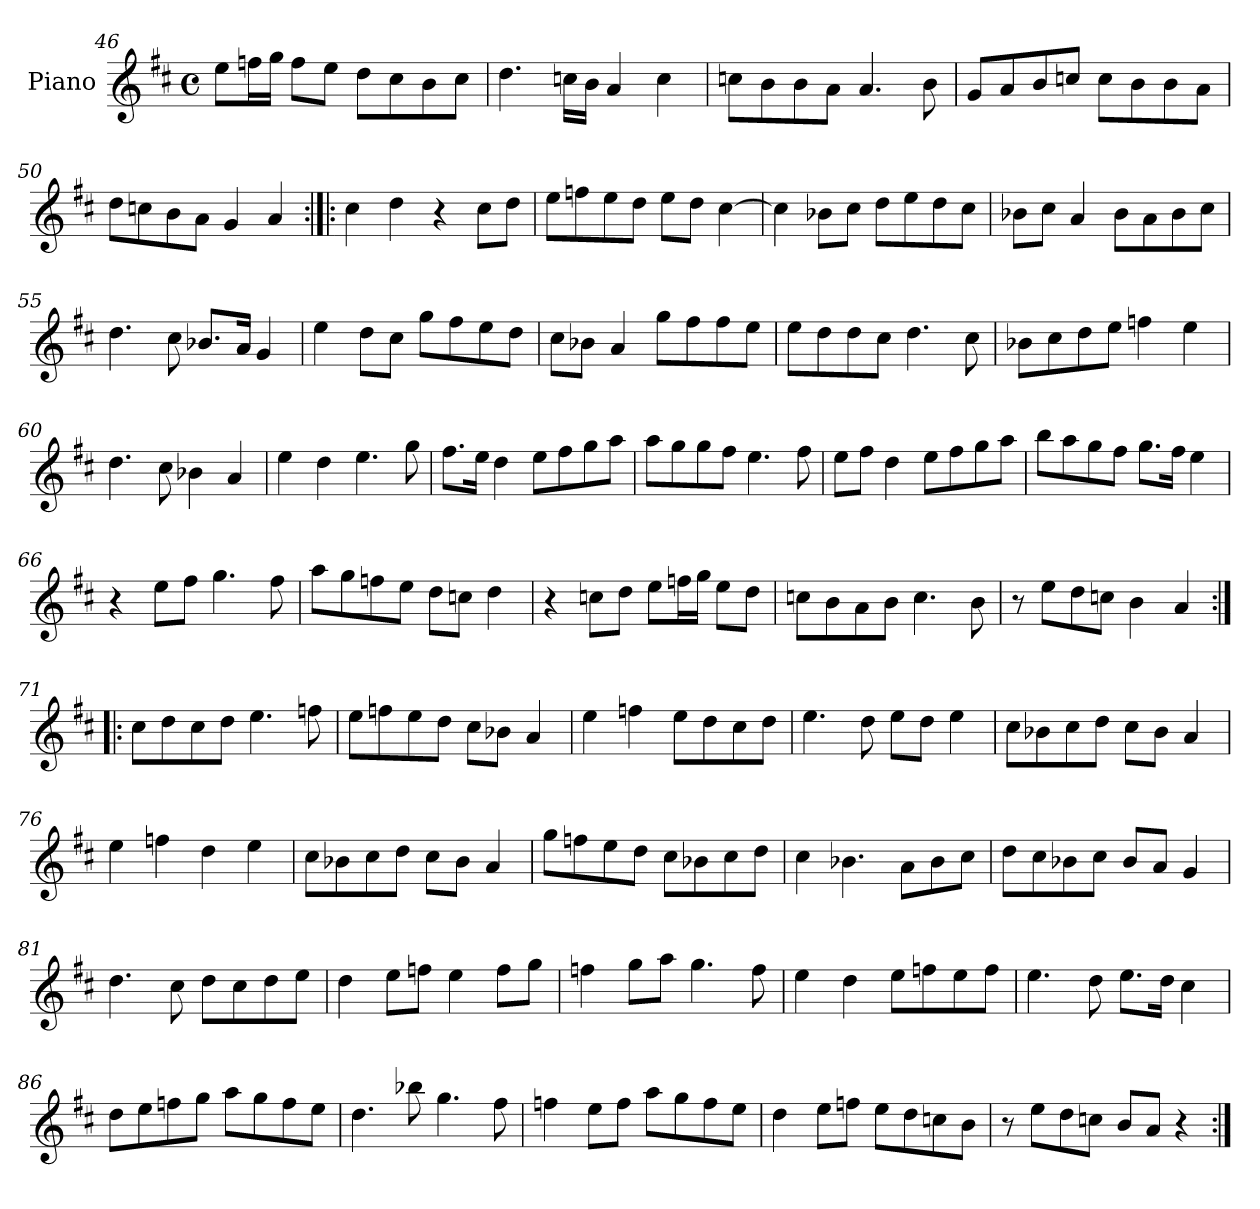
**kern
*part1
*staff1
*I"Piano
*I'Pno.
*clefG2
*k[f#c#]
*M4/4
*met(c)
=46
8ee\L
16ffn\L
16gg\JJ
8ff\L
8ee\J
8dd\L
8cc#\
8b\
8cc#\J
!!LO:LB:g=z
=47
4.dd\
16ccn\LL
16b\JJ
4a/
4cc\
=48
8ccn\L
8b\
8b\
8a\J
4.a/
8b\
=49
8g/L
8a/
8b/
8ccn/J
8cc\L
8b\
8b\
8a\J
=50
8dd\L
8ccn\
8b\
8a\J
4g/
4a/
=51:|!|:
4cc#\
4dd\
4r
8cc#\L
8dd\J
!!LO:PB:g=z
=52
8ee\L
8ffn\
8ee\
8dd\J
8ee\L
8dd\J
[4cc#\
=53
4cc#\]
8b-X\L
8cc#\J
8dd\L
8ee\
8dd\
8cc#\J
=54
8b-X\L
8cc#\J
4a/
8b-\L
8a\
8b-\
8cc#\J
=55
4.dd\
8cc#\
8.b-X/L
16a/Jk
4g/
=56
4ee\
8dd\L
8cc#\J
8gg\L
8ff#\
8ee\
8dd\J
!!LO:LB:g=z
=57
8cc#\L
8b-X\J
4a/
8gg\L
8ff#\
8ff#\
8ee\J
=58
8ee\L
8dd\
8dd\
8cc#\J
4.dd\
8cc#\
=59
8b-X\L
8cc#\
8dd\
8ee\J
4ffn\
4ee\
=60
4.dd\
8cc#\
4b-X\
4a/
=61
4ee\
4dd\
4.ee\
8gg\
=62
8.ff#\L
16ee\Jk
4dd\
8ee\L
8ff#\
8gg\
8aa\J
!!LO:LB:g=z
=63
8aa\L
8gg\
8gg\
8ff#\J
4.ee\
8ff#\
=64
8ee\L
8ff#\J
4dd\
8ee\L
8ff#\
8gg\
8aa\J
=65
8bb\L
8aa\
8gg\
8ff#\J
8.gg\L
16ff#\Jk
4ee\
=66
4r
8ee\L
8ff#\J
4.gg\
8ff#\
=67
8aa\L
8gg\
8ffn\
8ee\J
8dd\L
8ccn\J
4dd\
!!LO:LB:g=z
=68
4r
8ccn\L
8dd\J
8ee\L
16ffn\L
16gg\JJ
8ee\L
8dd\J
=69
8ccn\L
8b\
8a\
8b\J
4.cc\
8b\
=70
8r
8ee\L
8dd\
8ccn\J
4b\
4a/
=71:|!|:
8cc#\L
8dd\
8cc#\
8dd\J
4.ee\
8ffn\
=72
8ee\L
8ffn\
8ee\
8dd\J
8cc#\L
8b-X\J
4a/
!!LO:LB:g=z
=73
4ee\
4ffn\
8ee\L
8dd\
8cc#\
8dd\J
=74
4.ee\
8dd\
8ee\L
8dd\J
4ee\
=75
8cc#\L
8b-X\
8cc#\
8dd\J
8cc#\L
8b-\J
4a/
=76
4ee\
4ffn\
4dd\
4ee\
=77
8cc#\L
8b-X\
8cc#\
8dd\J
8cc#\L
8b-\J
4a/
=78
8gg\L
8ffn\
8ee\
8dd\J
8cc#\L
8b-X\
8cc#\
8dd\J
!!LO:LB:g=z
=79
4cc#\
4.b-X\
8a\L
8b-\
8cc#\J
=80
8dd\L
8cc#\
8b-X\
8cc#\J
8b-/L
8a/J
4g/
=81
4.dd\
8cc#\
8dd\L
8cc#\
8dd\
8ee\J
=82
4dd\
8ee\L
8ffn\J
4ee\
8ff\L
8gg\J
=83
4ffn\
8gg\L
8aa\J
4.gg\
8ff\
=84
4ee\
4dd\
8ee\L
8ffn\
8ee\
8ff\J
!!LO:LB:g=z
=85
4.ee\
8dd\
8.ee\L
16dd\Jk
4cc#\
=86
8dd\L
8ee\
8ffn\
8gg\J
8aa\L
8gg\
8ff\
8ee\J
=87
4.dd\
8bb-X\
4.gg\
8ff#\
=88
4ffn\
8ee\L
8ff\J
8aa\L
8gg\
8ff\
8ee\J
=89
4dd\
8ee\L
8ffn\J
8ee\L
8dd\
8ccn\
8b\J
!!LO:LB:g=z
=90
8r
8ee\L
8dd\
8ccn\J
8b/L
8a/J
4r
=:|!
*-
